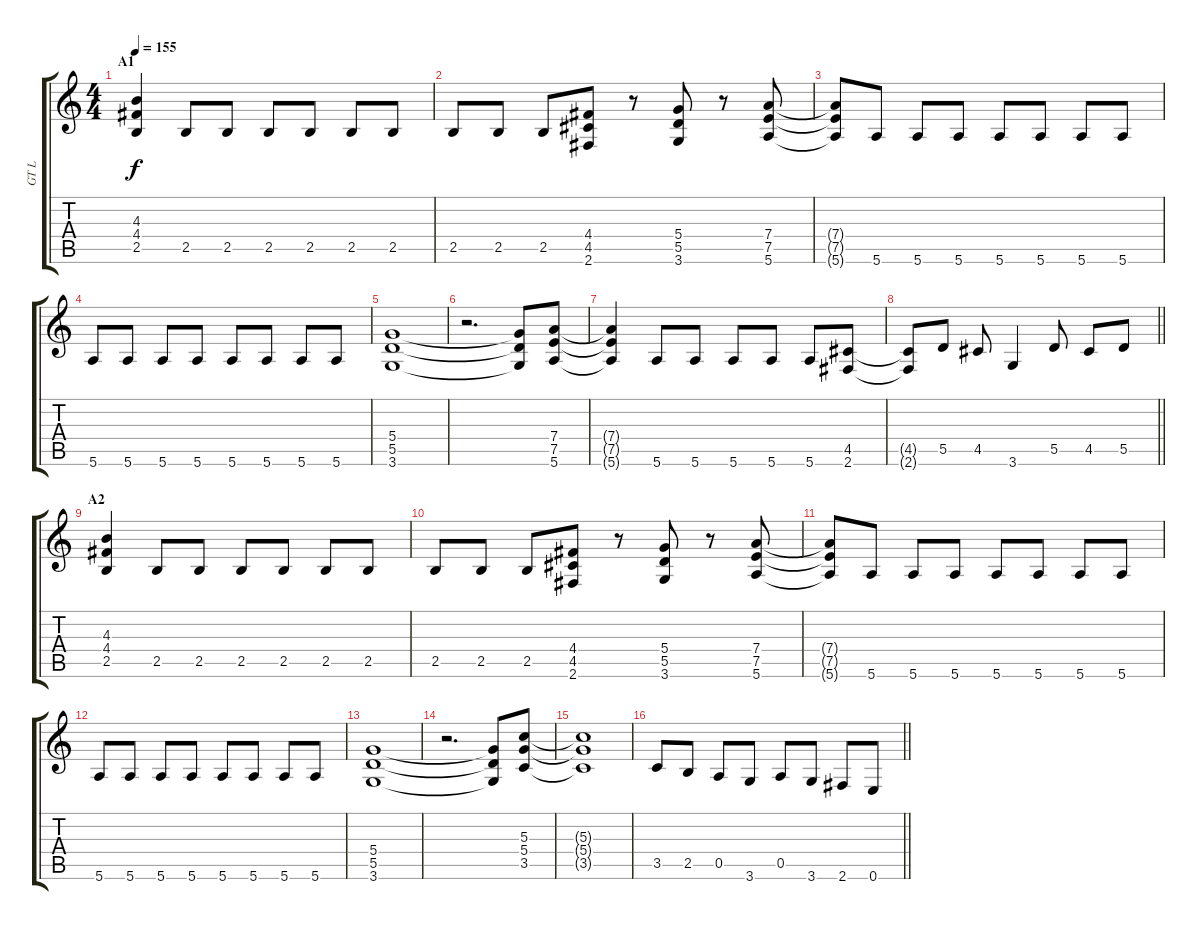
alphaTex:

\track ("GT L" "GT L") {instrument distortionguitar}
\staff {score tabs}
\tuning (E4 B3 G3 D3 A2 E2) {hide}
\ts (4 4)
\section ("" "A1")
\tempo 155
\clef g2
\ks c
(4.3 4.4 2.5).4{dy f} 2.5.8 2.5.8 2.5.8 2.5.8 2.5.8 2.5.8 |
2.5.8 2.5.8 2.5.8 (4.4 4.5 2.6).8 r.8 (5.4 5.5 3.6).8 r.8 (7.4 7.5 5.6).8 |
(7.4{t} 7.5{t} 5.6{t}).8 5.6.8 5.6.8 5.6.8 5.6.8 5.6.8 5.6.8 5.6.8 |
5.6.8 5.6.8 5.6.8 5.6.8 5.6.8 5.6.8 5.6.8 5.6.8 |
(5.4 5.5 3.6).1 |
r.2{d} (5.4{t} 5.5{t} 3.6{t}).8 (7.4 7.5 5.6).8 |
(7.4{t} 7.5{t} 5.6{t}).4 5.6.8 5.6.8 5.6.8 5.6.8 5.6.8 (4.5 2.6).8 |
\barLineRight lightlight
(4.5{t} 2.6{t}).8 5.5.8 4.5.8 3.6.4 5.5.8 4.5.8 5.5.8 |
\section ("" "A2")
(4.3 4.4 2.5).4 2.5.8 2.5.8 2.5.8 2.5.8 2.5.8 2.5.8 |
2.5.8 2.5.8 2.5.8 (4.4 4.5 2.6).8 r.8 (5.4 5.5 3.6).8 r.8 (7.4 7.5 5.6).8 |
(7.4{t} 7.5{t} 5.6{t}).8 5.6.8 5.6.8 5.6.8 5.6.8 5.6.8 5.6.8 5.6.8 |
5.6.8 5.6.8 5.6.8 5.6.8 5.6.8 5.6.8 5.6.8 5.6.8 |
(5.4 5.5 3.6).1 |
r.2{d} (5.4{t} 5.5{t} 3.6{t}).8 (5.3 5.4 3.5).8 |
(5.3{t} 5.4{t} 3.5{t}).1 |
\barLineRight lightlight
3.5.8 2.5.8 0.5.8 3.6.8 0.5.8 3.6.8 2.6.8 0.6.8
